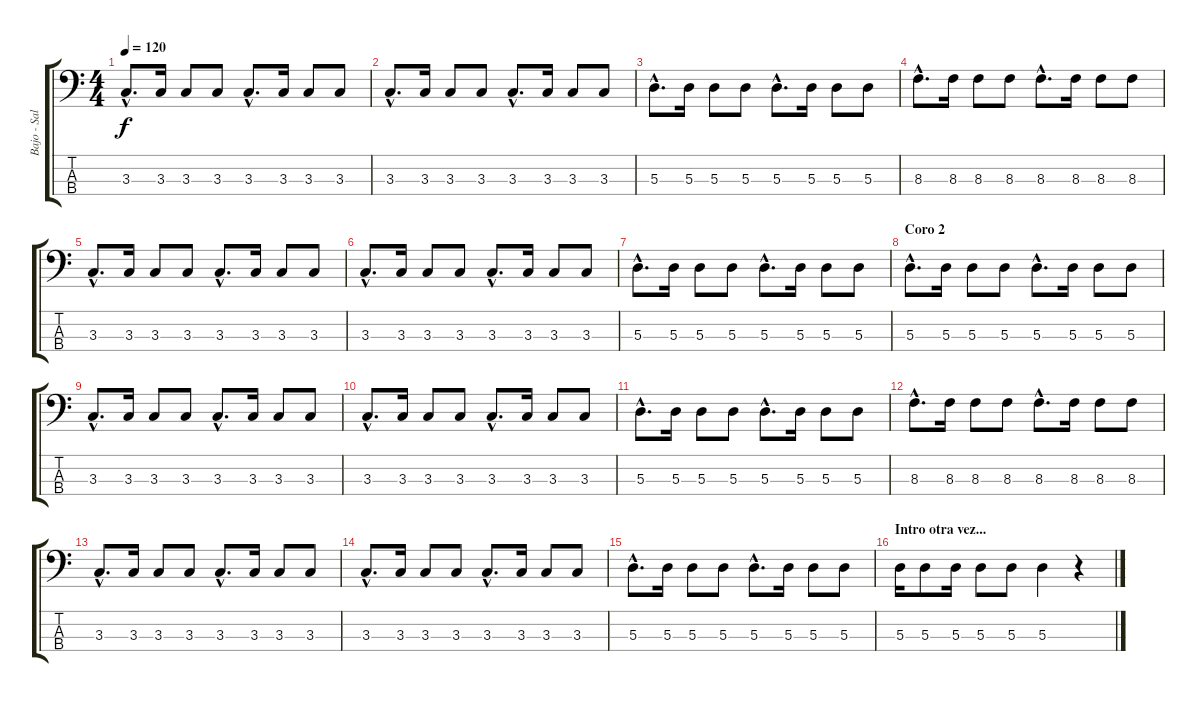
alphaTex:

\track ("Bajo - Salva" "Bajo - Sal") {instrument electricbassfinger}
\staff {score tabs}
\tuning (G2 D2 A1 E1) {hide}
\ts (4 4)
\tempo 120
\clef f4
\ks c
3.3{hac}.8{d dy f} 3.3.16 3.3.8 3.3.8 3.3{hac}.8{d} 3.3.16 3.3.8 3.3.8 |
3.3{hac}.8{d} 3.3.16 3.3.8 3.3.8 3.3{hac}.8{d} 3.3.16 3.3.8 3.3.8 |
5.3{hac}.8{d} 5.3.16 5.3.8 5.3.8 5.3{hac}.8{d} 5.3.16 5.3.8 5.3.8 |
8.3{hac}.8{d} 8.3.16 8.3.8 8.3.8 8.3{hac}.8{d} 8.3.16 8.3.8 8.3.8 |
3.3{hac}.8{d} 3.3.16 3.3.8 3.3.8 3.3{hac}.8{d} 3.3.16 3.3.8 3.3.8 |
3.3{hac}.8{d} 3.3.16 3.3.8 3.3.8 3.3{hac}.8{d} 3.3.16 3.3.8 3.3.8 |
5.3{hac}.8{d} 5.3.16 5.3.8 5.3.8 5.3{hac}.8{d} 5.3.16 5.3.8 5.3.8 |
\section ("" "Coro 2")
5.3{hac}.8{d} 5.3.16 5.3.8 5.3.8 5.3{hac}.8{d} 5.3.16 5.3.8 5.3.8 |
3.3{hac}.8{d} 3.3.16 3.3.8 3.3.8 3.3{hac}.8{d} 3.3.16 3.3.8 3.3.8 |
3.3{hac}.8{d} 3.3.16 3.3.8 3.3.8 3.3{hac}.8{d} 3.3.16 3.3.8 3.3.8 |
5.3{hac}.8{d} 5.3.16 5.3.8 5.3.8 5.3{hac}.8{d} 5.3.16 5.3.8 5.3.8 |
8.3{hac}.8{d} 8.3.16 8.3.8 8.3.8 8.3{hac}.8{d} 8.3.16 8.3.8 8.3.8 |
3.3{hac}.8{d} 3.3.16 3.3.8 3.3.8 3.3{hac}.8{d} 3.3.16 3.3.8 3.3.8 |
3.3{hac}.8{d} 3.3.16 3.3.8 3.3.8 3.3{hac}.8{d} 3.3.16 3.3.8 3.3.8 |
5.3{hac}.8{d} 5.3.16 5.3.8 5.3.8 5.3{hac}.8{d} 5.3.16 5.3.8 5.3.8 |
\section ("" "Intro otra vez...")
5.3.16 5.3.8 5.3.16 5.3.8 5.3.8 5.3.4 r.4
